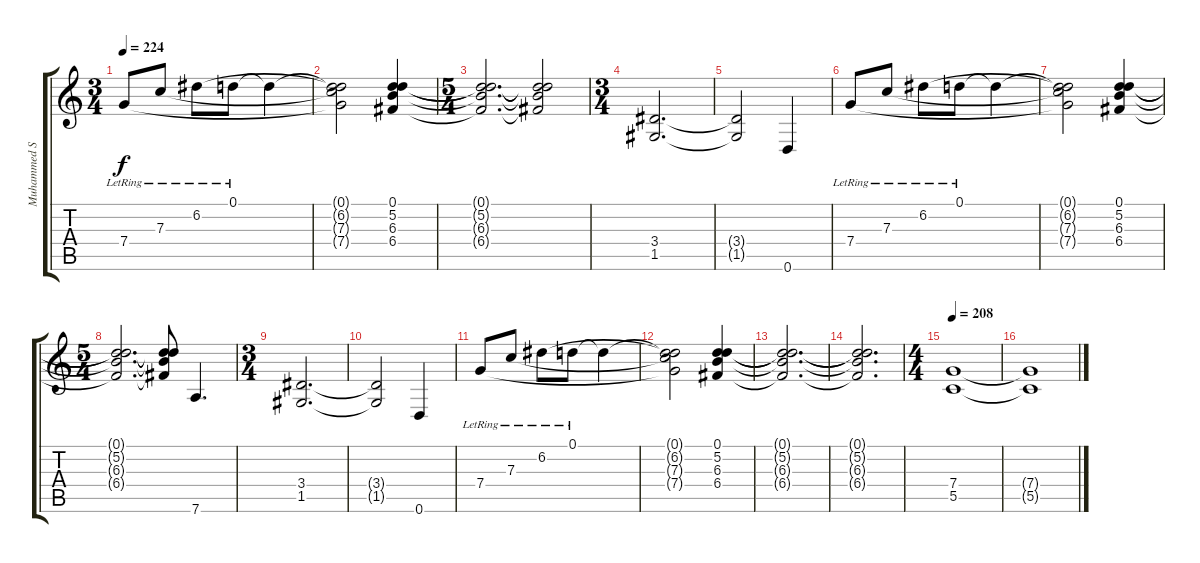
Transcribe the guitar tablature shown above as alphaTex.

\track ("Muhammed Suicmez" "Muhammed S") {instrument distortionguitar}
\staff {score tabs}
\tuning (D4 A3 F3 C3 G2 D2) {hide}
\ts (3 4)
\tempo 224
\clef g2
\ks c
7.4{lr}.8{dy f} 7.3{lr}.8 6.2{lr}.8 0.1{lr}.8 0.1{t}.4 |
(0.1{t} 6.2{t} 7.3{t} 7.4{t}).2 (0.1 5.2 6.3 6.4).4 |
\ts (5 4)
(0.1{t} 5.2{t} 6.3{t} 6.4{t}).2{d} (0.1{t} 5.2{t} 6.3{t} 6.4{t}).2 |
\ts (3 4)
(3.4 1.5).2{d} |
(3.4{t} 1.5{t}).2 0.6.4 |
7.4{lr}.8 7.3{lr}.8 6.2{lr}.8 0.1{lr}.8 0.1{t}.4 |
(0.1{t} 6.2{t} 7.3{t} 7.4{t}).2 (0.1 5.2 6.3 6.4).4 |
\ts (5 4)
(0.1{t} 5.2{t} 6.3{t} 6.4{t}).2{d} (0.1{t} 5.2{t} 6.3{t} 6.4{t}).8 7.6.4{d} |
\ts (3 4)
(3.4 1.5).2{d} |
(3.4{t} 1.5{t}).2 0.6.4 |
7.4{lr}.8 7.3{lr}.8 6.2{lr}.8 0.1{lr}.8 0.1{t}.4 |
(0.1{t} 6.2{t} 7.3{t} 7.4{t}).2 (0.1 5.2 6.3 6.4).4 |
(0.1{t} 5.2{t} 6.3{t} 6.4{t}).2{d} |
(0.1{t} 5.2{t} 6.3{t} 6.4{t}).2{d} |
\ts (4 4)
\tempo 208
(7.4 5.5).1 |
(7.4{t} 5.5{t}).1
